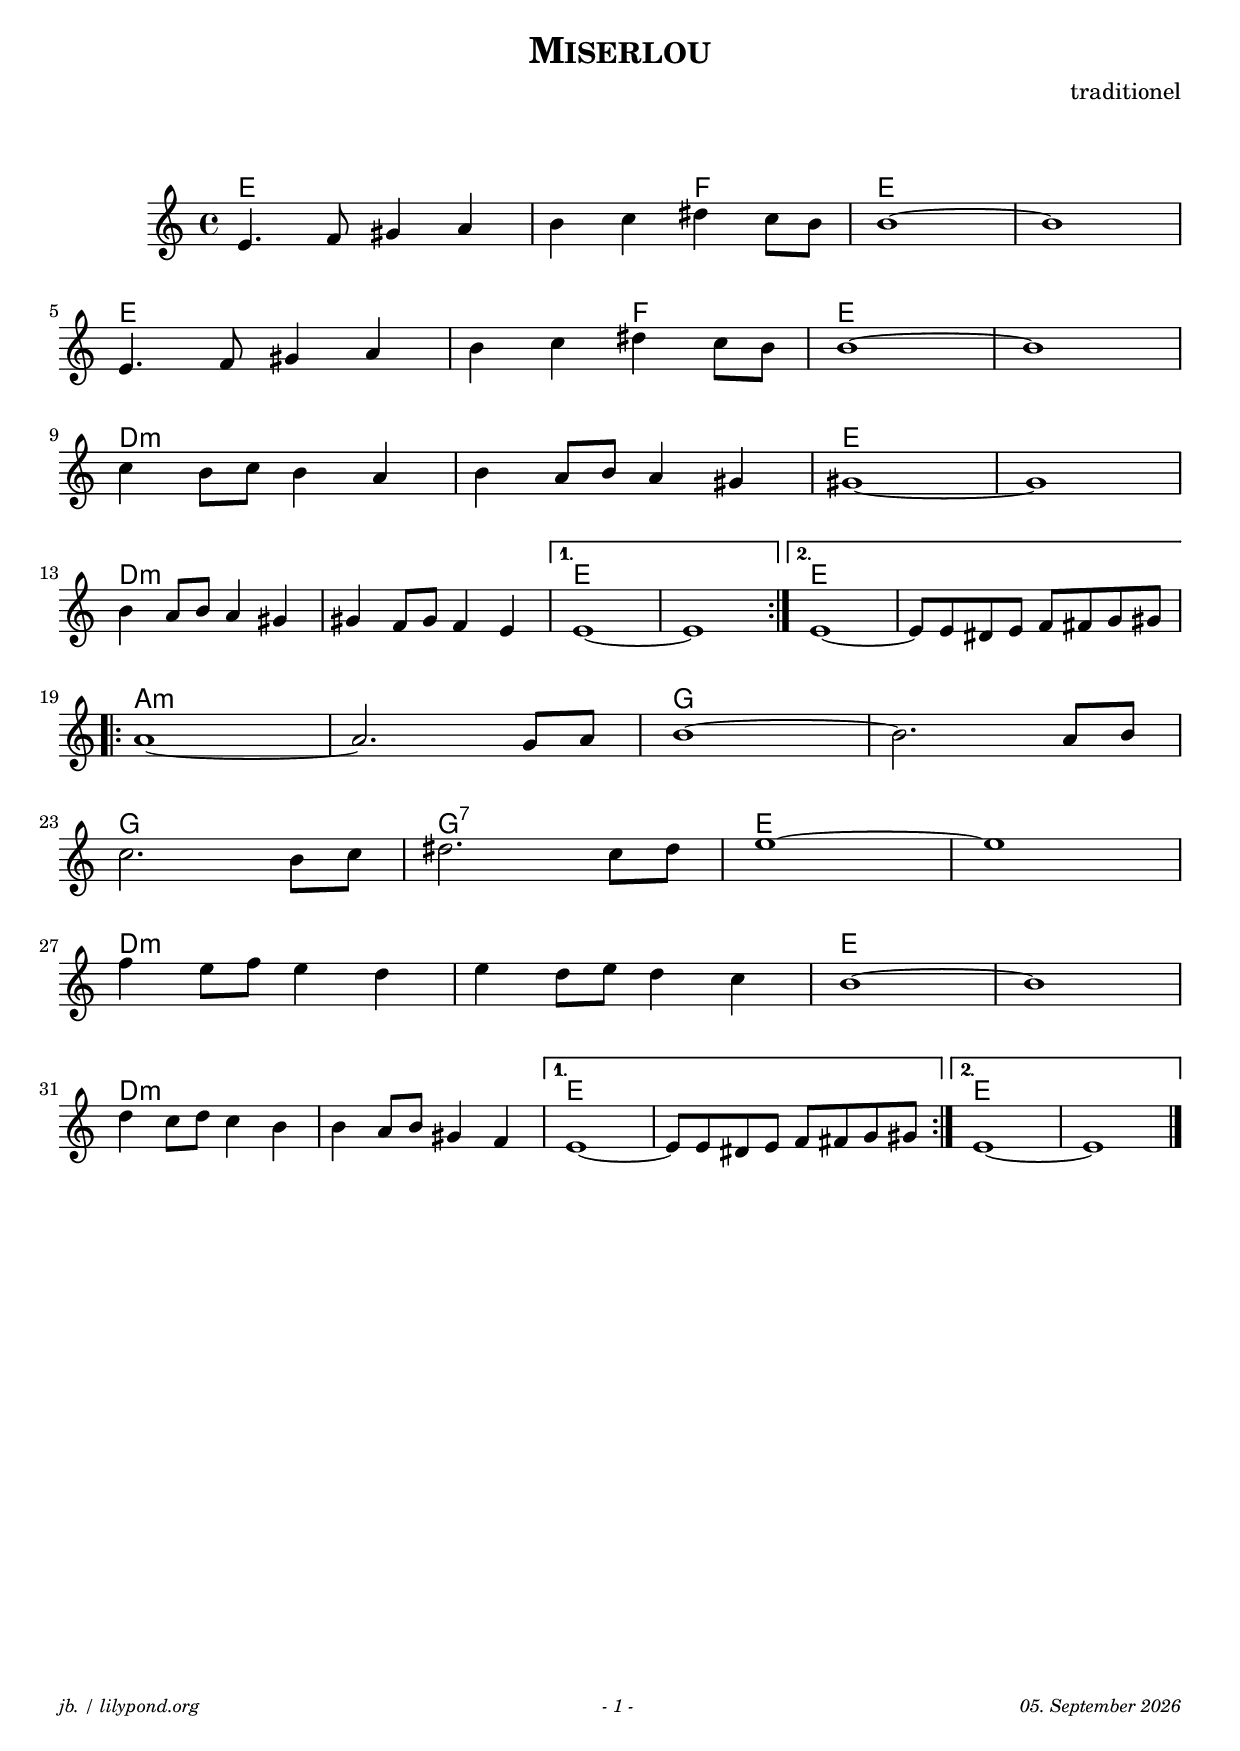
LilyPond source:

% tepmlate for a three parts Staff with lyrices and a repeat in it
\version "2.20.0"

piecename_footerline="Miserlou"
\include "../_common/footers.ily"
\footer_common_with_pagenum 

\version "2.20.0"

\header {
  title = \markup \caps  {"Miserlou"}
  composer = "traditionel"
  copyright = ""
  arranger = " "
  }


\paper {
  system-system-spacing.padding = #4
}
\markup \vspace #1 % space between header and score

\version "2.20.0"


global = {
  \key a \minor
  \time 4/4
}

voice_vocal = \fixed c' { 
  \repeat volta 2 {
  e4. f8 gis4 a b c' dis' c'8 b b1~ b1  \break
  e4. f8 gis4 a b c' dis' c'8 b b1~ b1  \break
  c'4 b8 c' b4 a b a8 b a4 gis gis 1~ 1 \break
  b4 a8 b a4 gis gis f8 gis f4 e 
    }
  \alternative {
    { e1~ 1 }{ e1~ e8 e dis e f fis g gis }
    }
  \break
  \repeat volta 2 { 
    a1~ a2. g8a b1~ b2. a8 b  \break
    c'2. b8 c' dis'2. c'8 dis' e'1~ 1  \break
    f'4 e'8 f' e'4 d'  e' d'8 e' d'4 c' b1~ 1 \break d'4 c'8 d' c'4 b b a8 b gis4 f  
    }
  \alternative {
    { e1~ e8 e dis e f fis g gis }{ e1~ 1 }
    }
  \bar "|."
}

voice_chords = \chordmode { 
  \repeat volta 2 { 
    e1 s2 f2 e1 s e s2 f2 e1 s
    d1:m s e s d:m s
    }
    \alternative {
      { e1 s  }{ e1 s  }
    }
    \repeat volta 2 { 
      a1:m s g s g g:7 e s d:m s e s d:m s
    }
    \alternative {
      { e1 s  }{ e1 s  }
    }
 }


\score {
  <<
  \new ChordNames {
    \voice_chords
  }
  \new Staff 
    {
     \global
     \voice_vocal
    }
  >>

\layout { }
  \midi { \tempo 4=140 }
}